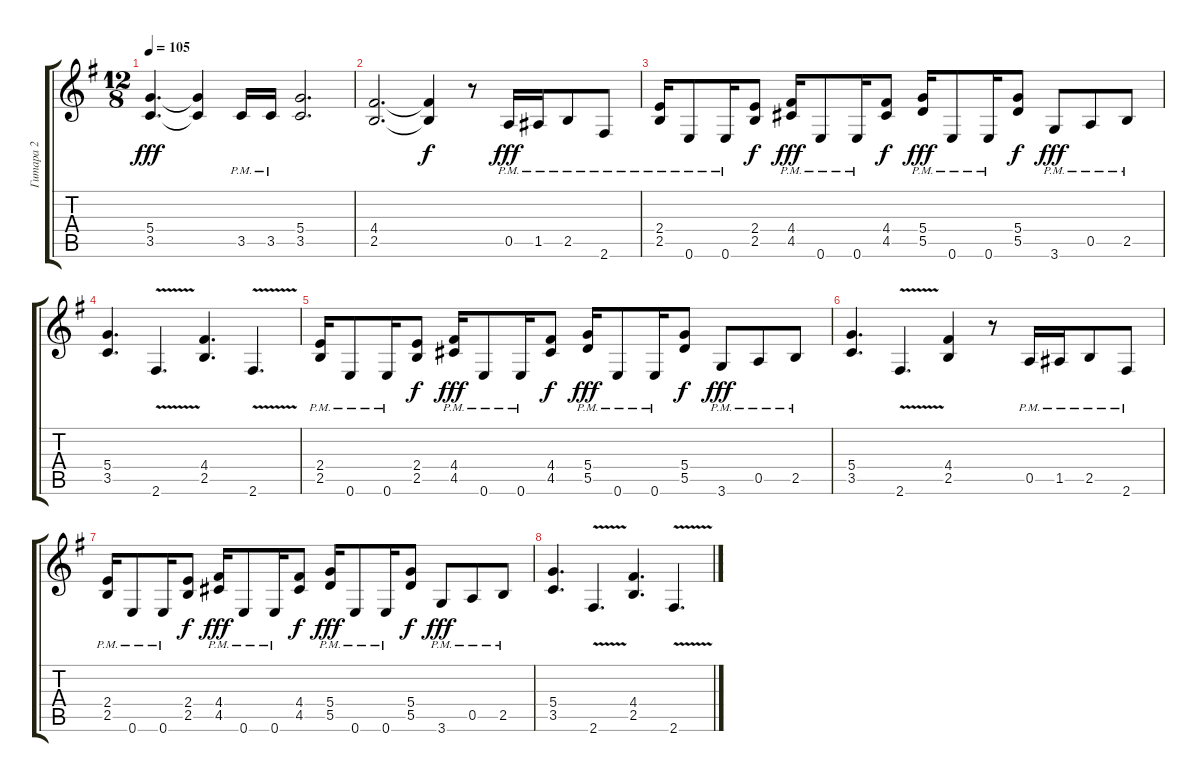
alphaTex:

\track ("Гитара 2" "Гитара 2") {instrument acousticguitarsteel}
\staff {score tabs}
\tuning (E4 B3 G3 D3 A2 E2) {hide}
\ts (12 8)
\tempo 105
\clef g2
\ks eminor
(5.4 3.5).4{d dy fff instrument distortionguitar} (5.4{t} 3.5{t}).4 3.5{pm}.16 3.5{pm}.16 (5.4 3.5).2{d} |
(4.4 2.5).2{d instrument distortionguitar} (4.4{t} 2.5{t}).4{dy f} r.8 0.5{pm}.16{dy fff} 1.5{pm}.16 2.5{pm}.8 2.6{pm}.8 |
(2.4{pm} 2.5{pm}).16{instrument distortionguitar} 0.6{pm}.8 0.6{pm}.16 (2.4 2.5).8{dy f} (4.4{pm} 4.5{pm}).16{dy fff} 0.6{pm}.8 0.6{pm}.16 (4.4 4.5).8{dy f} (5.4{pm} 5.5{pm}).16{dy fff} 0.6{pm}.8 0.6{pm}.16 (5.4 5.5).8{dy f} 3.6{pm}.8{dy fff} 0.5{pm}.8 2.5{pm}.8 |
(5.4 3.5).4{d instrument distortionguitar} 2.6{v}.4{d} (4.4 2.5).4{d} 2.6{v}.4{d} |
(2.4{pm} 2.5{pm}).16{instrument distortionguitar} 0.6{pm}.8 0.6{pm}.16 (2.4 2.5).8{dy f} (4.4{pm} 4.5{pm}).16{dy fff} 0.6{pm}.8 0.6{pm}.16 (4.4 4.5).8{dy f} (5.4{pm} 5.5{pm}).16{dy fff} 0.6{pm}.8 0.6{pm}.16 (5.4 5.5).8{dy f} 3.6{pm}.8{dy fff} 0.5{pm}.8 2.5{pm}.8 |
(5.4 3.5).4{d instrument distortionguitar} 2.6{v}.4{d} (4.4 2.5).4 r.8 0.5{pm}.16 1.5{pm}.16 2.5{pm}.8 2.6{pm}.8 |
(2.4{pm} 2.5{pm}).16{instrument distortionguitar} 0.6{pm}.8 0.6{pm}.16 (2.4 2.5).8{dy f} (4.4{pm} 4.5{pm}).16{dy fff} 0.6{pm}.8 0.6{pm}.16 (4.4 4.5).8{dy f} (5.4{pm} 5.5{pm}).16{dy fff} 0.6{pm}.8 0.6{pm}.16 (5.4 5.5).8{dy f} 3.6{pm}.8{dy fff} 0.5{pm}.8 2.5{pm}.8 |
(5.4 3.5).4{d instrument distortionguitar} 2.6{v}.4{d} (4.4 2.5).4{d} 2.6{v}.4{d}
